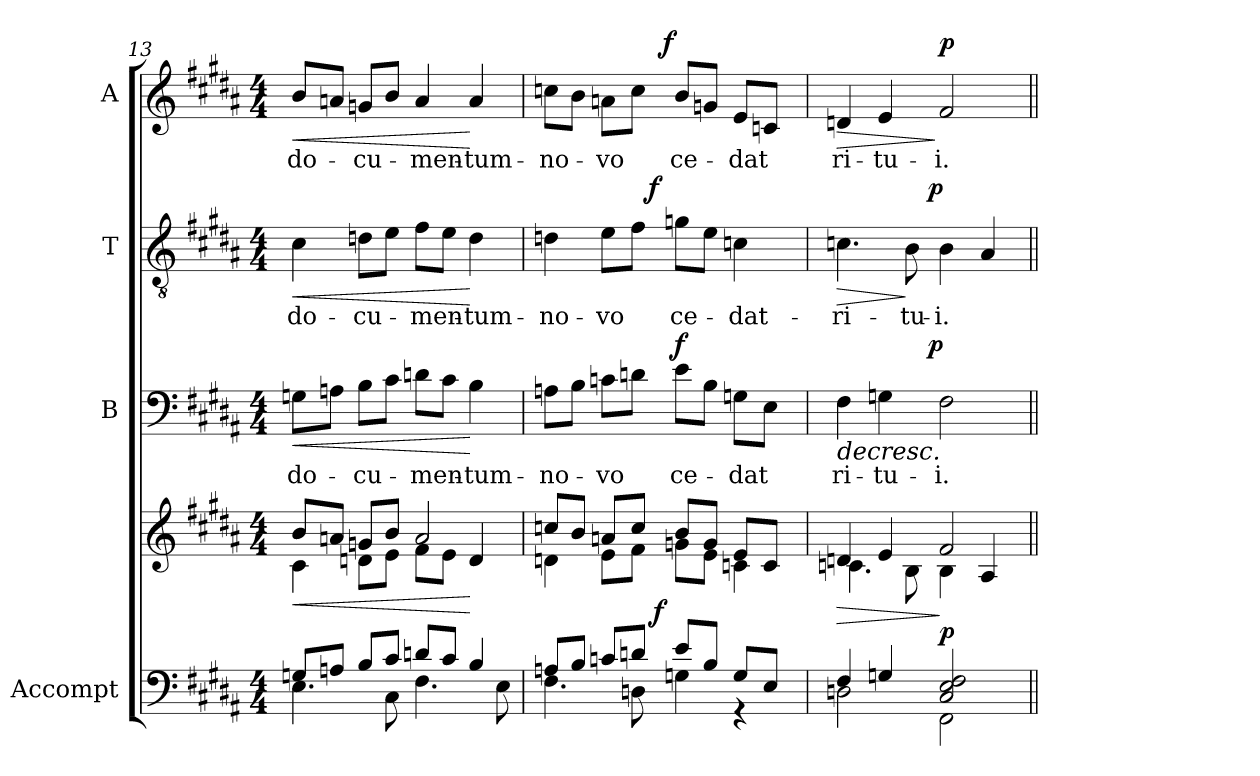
**kern	**kern	**dynam	**kern	**text	**dynam	**kern	**text	**dynam	**kern	**text	**dynam
*part4	*part4	*part4	*part3	*part3	*part3	*part2	*part2	*part2	*part1	*part1	*part1
*staff5	*staff4	*staff4/5	*staff3	*staff3	*staff3	*staff2	*staff2	*staff2	*staff1	*staff1	*staff1
*I"Accompt	*	*	*I"B	*	*	*I"T	*	*	*I"A	*	*
*	*	*	*I'B.	*	*	*I'T.	*	*	*	*	*
!!LO:PB:g=z
*clefF4	*clefG2	*	*clefF4	*	*	*clefGv2	*	*	*clefG2	*	*
*	*	*	*	*	*	*ITrd7c12	*	*	*	*	*
*k[f#c#g#d#a#]	*k[f#c#g#d#a#]	*	*k[f#c#g#d#a#]	*	*	*k[f#c#g#d#a#]	*	*	*k[f#c#g#d#a#]	*	*
*B:	*B:	*	*B:	*	*	*B:	*	*	*B:	*	*
*M4/4	*M4/4	*	*M4/4	*	*	*M4/4	*	*	*M4/4	*	*
=13	=13	=13	=13	=13	=13	=13	=13	=13	=13	=13	=13
*^	*^	*	*	*	*	*	*	*	*	*	*
!	!	!	!	!LO:HP:b	!	!	!	!	!	!	!	!	!
!	!	!	!	!	!	!LO:LY:b:color=#000000	!LO:HP:b	!	!	!	!	!	!
!	!	!	!	!	!	!	!	!	!LO:LY:b:color=#000000	!LO:HP:b	!	!	!
!	!	!	!	!	!	!	!	!	!	!	!	!LO:LY:b:color=#000000	!LO:HP:b
8Gni/L	4.Ei\	8bi/L	4c#i\	<	8Gni\L	-do-	<	4C#i\	-do-	<	8bi/L	-do-	<
8Ani/J	.	8ani/J	.	.	8Ani\J	.	.	.	.	.	8ani/J	.	.
!	!	!	!	!	!	!LO:LY:b:color=#000000	!	!	!	!	!	!	!
!	!	!	!	!	!	!	!	!	!LO:LY:b:color=#000000	!	!	!	!
!	!	!	!	!	!	!	!	!	!	!	!	!LO:LY:b:color=#000000	!
8Bi/L	.	8gni/L	8dni\L	.	8Bi\L	-cu-	.	8Dni\L	-cu-	.	8gni/L	-cu-	.
8c#i/J	8C#i\	8bi/J	8ei\J	.	8c#i\J	.	.	8Ei\J	.	.	8bi/J	.	.
!	!	!	!	!	!	!LO:LY:b:color=#000000	!	!	!	!	!	!	!
!	!	!	!	!	!	!	!	!	!LO:LY:b:color=#000000	!	!	!	!
!	!	!	!	!	!	!	!	!	!	!	!	!LO:LY:b:color=#000000	!
8dni/L	4.F#i\	2ai/	8f#i\L	.	8dni\L	-men-	.	8F#i\L	-men-	.	4ai/	-men-	.
8c#i/J	.	.	8ei\J	.	8c#i\J	.	.	8Ei\J	.	.	.	.	.
!	!	!	!	!	!	!LO:LY:b:color=#000000	!	!	!	!	!	!	!
!	!	!	!	!	!	!	!	!	!LO:LY:b:color=#000000	!	!	!	!
!	!	!	!	!	!	!	!	!	!	!	!	!LO:LY:b:color=#000000	!
4Bi/	.	.	4di/	[	4Bi\	-tum-	[	4Di\	-tum-	[	4ai/	-tum-	[
.	8Ei\	.	.	.	.	.	.	.	.	.	.	.	.
=14	=14	=14	=14	=14	=14	=14	=14	=14	=14	=14	=14	=14	=14
!	!	!	!	!	!	!LO:LY:b:color=#000000	!	!	!	!	!	!	!
!	!	!	!	!	!	!	!	!	!LO:LY:b:color=#000000	!	!	!	!
!	!	!	!	!	!	!	!	!	!	!	!	!LO:LY:b:color=#000000	!
*	*	*	*^	*	*	*	*	*^	*	*	*^	*	*
8Ani/L	4.F#i\	8ccni/L	4dni\	4ryy	.	8Ani\L	-no-	.	4Dni\	4..ryy	-no-	.	8ccni\L	4...ryy	-no-	.
8Bi/J	.	8bi/J	.	.	.	8Bi\J	.	.	.	.	.	.	8bi\J	.	.	.
!	!	!	!	!	!	!	!LO:LY:b:color=#000000	!	!	!	!	!	!	!	!	!
!	!	!	!	!	!	!	!	!	!	!	!LO:LY:b:color=#000000	!	!	!	!	!
!	!	!	!	!	!	!	!	!	!	!	!	!	!	!	!LO:LY:b:color=#000000	!
8cni/L	.	8ani/L	8ei\L	8ryy	.	8cni\L	-vo	.	8Ei\L	.	-vo	.	8ani\L	.	-vo	.
8dni/J	8Dni\	8cci/J	8f#i\J	16ryy	.	8dni\J	.	.	8F#i\J	.	.	.	8cci\J	.	.	.
.	.	.	.	128ryy	.	.	.	.	.	2ryy	.	f	.	.	.	.
.	.	.	.	2ryy	f	.	.	.	.	.	.	.	.	.	.	.
.	.	.	.	.	.	.	.	.	.	.	.	.	.	2ryy	.	f
!	!	!	!	!	!	!	!LO:LY:b:color=#000000	!	!	!	!	!	!	!	!	!
!	!	!	!	!	!	!	!	!	!	!	!LO:LY:b:color=#000000	!	!	!	!	!
!	!	!	!	!	!	!	!	!	!	!	!	!	!	!	!LO:LY:b:color=#000000	!
8ei/L	4Gni\	8bi/L	8gni\L	.	.	8ei\L	ce-	f	8Gni\L	.	ce-	.	8bi/L	.	ce-	.
8Bi/J	.	8gi/J	8ei\J	.	.	8Bi\J	.	.	8Ei\J	.	.	.	8gni/J	.	.	.
!	!	!	!	!	!	!	!LO:LY:b:color=#000000	!	!	!	!	!	!	!	!	!
!	!	!	!	!	!	!	!	!	!	!	!LO:LY:b:color=#000000	!	!	!	!	!
!	!	!	!	!	!	!	!	!	!	!	!	!	!	!	!LO:LY:b:color=#000000	!
8Gi/L	4r	8ei/L	4cni\	.	.	8Gni\L	-dat	.	4Cni\	.	-dat-	.	8ei/L	.	-dat	.
8Ei/J	.	8ci/J	.	.	.	8Ei\J	.	.	.	.	.	.	8cni/J	.	.	.
.	.	.	.	.	.	.	.	.	.	16ryy	.	.	.	.	.	.
.	.	.	.	32..ryy	.	.	.	.	.	.	.	.	.	.	.	.
.	.	.	.	.	.	.	.	.	.	.	.	.	.	32ryy	.	.
=15	=15	=15	=15	=15	=15	=15	=15	=15	=15	=15	=15	=15	=15	=15	=15	=15
!	!	!	!	!	!LO:HP:b	!	!	!	!	!	!	!	!	!	!	!
*	*	*	*v	*v	*	*	*	*	*	*	*	*	*v	*v	*	*
*	*	*	*^	*	*	*	*	*	*	*	*	*^	*	*
!	!	!	!	!	!	!	!LO:LY:b:color=#000000	!LO:HP:b	!	!	!	!	!	!	!	!
*	*	*	*v	*v	*	*	*	*	*	*	*	*	*v	*v	*	*
*	*	*	*^	*	*	*	*	*	*	*	*	*^	*	*
!	!	!	!	!	!	!	!	!	!	!	!LO:LY:b:color=#000000	!LO:HP:b	!	!	!	!
*	*	*	*v	*v	*	*	*	*	*	*	*	*	*v	*v	*	*
*	*	*	*^	*	*	*	*	*	*	*	*	*^	*	*
!	!	!	!	!	!	!	!	!	!	!	!	!	!	!	!LO:LY:b:color=#000000	!LO:HP:b
*	*	*	*v	*v	*	*^	*	*	*	*	*	*	*v	*v	*	*
4F#i/	2Dni\	4dni/	4.cni\	>	4F#i\	4...ryy	ri-	>	4.Cni\	4...ryy	-ri-	>	4dni/	ri-	>
!	!	!	!	!	!	!	!LO:LY:b:color=#000000	!	!	!	!	!	!	!	!
!	!	!	!	!	!	!	!	!	!	!	!	!	!	!LO:LY:b:color=#000000	!
4Gni/	.	4ei/	.	.	4Gni\	.	-tu-	.	.	.	.	.	4ei/	-tu-	.
!	!	!	!	!	!	!	!	!	!	!	!LO:LY:b:color=#000000	!	!	!	!
.	.	.	8Bi\	.	.	.	.	.	8BBi\	.	-tu-	]	.	.	.
.	.	.	.	.	.	2ryy	.	p	.	2ryy	.	p	.	.	.
!	!	!	!	!	!	!	!LO:LY:b:color=#000000	!	!	!	!	!	!	!	!
!	!	!	!	!	!	!	!	!	!	!	!LO:LY:b:color=#000000	!	!	!	!
!	!	!	!	!	!	!	!	!	!	!	!	!	!	!LO:LY:b:color=#000000	!
2C#i/ 2Ei 2F#i	2FF#i\	2f#i/	4Bi\	] p	2F#i\	.	-i.-	]	4BBi\	.	-i.	.	2f#i/	-i.-	] p
.	.	.	4A#i/	.	.	.	.	.	4AA#i/	.	.	.	.	.	.
.	.	.	.	.	.	32ryy	.	.	.	32ryy	.	.	.	.	.
*v	*v	*	*	*	*v	*v	*	*	*v	*v	*	*	*	*	*
*	*v	*v	*	*	*	*	*	*	*	*	*	*
=||	=||	=||	=||	=||	=||	=||	=||	=||	=||	=||	=||
*-	*-	*-	*-	*-	*-	*-	*-	*-	*-	*-	*-
